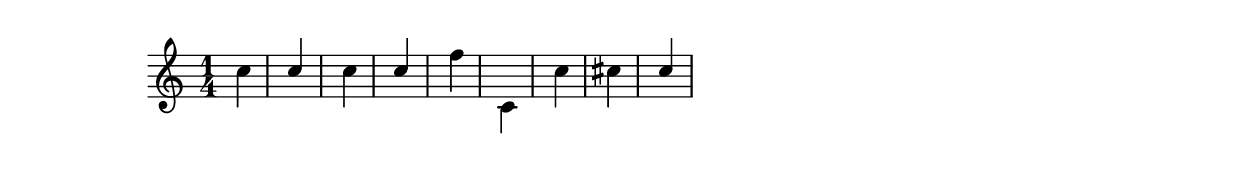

\version "2.1.36"
\header {
texidoc = "Downstem notes following a barline are
printed with some extra space. This is an optical correction similar
to juxtaposed stems.

Accidentals after the barline get some space as well.
"
}

sd = \override Stem  #'direction = #-1
su = \override Stem  #'direction = #1
\score { \notes\relative c''
{

%\override Staff.StaffSpacing  #'stem-spacing-correction = #10
%\override Staff.NoteSpacing  #'stem-spacing-correction = #10

\time 1/4 \sd c4 \su c4
\sd c4 \su c4
\sd f c,4  c'4 cis4 \stemUp c4
}
\paper { raggedright = ##t}
}

